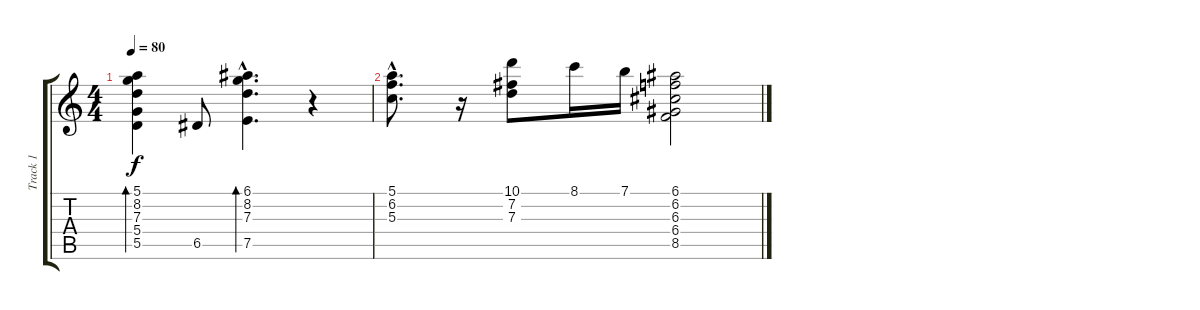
\track ("Track 1" "Track 1") {instrument acousticguitarnylon}
\staff {score tabs}
\tuning (E4 B3 G3 D3 A2 E2) {hide}
\ts (4 4)
\tempo 80
\clef g2
\ks c
(5.1 8.2 7.3 5.4 5.5).4{bd 60 dy f instrument acousticguitarnylon} 6.5.8 (6.1{hac} 8.2{hac} 7.3{hac} 7.5{hac}).4{d bd 60} r.4 |
(5.1{hac} 6.2{hac} 5.3{hac}).8{d} r.16 (10.1 7.2 7.3).8 8.1.16 7.1.16 (6.1 6.2 6.3 6.4 8.5).2
